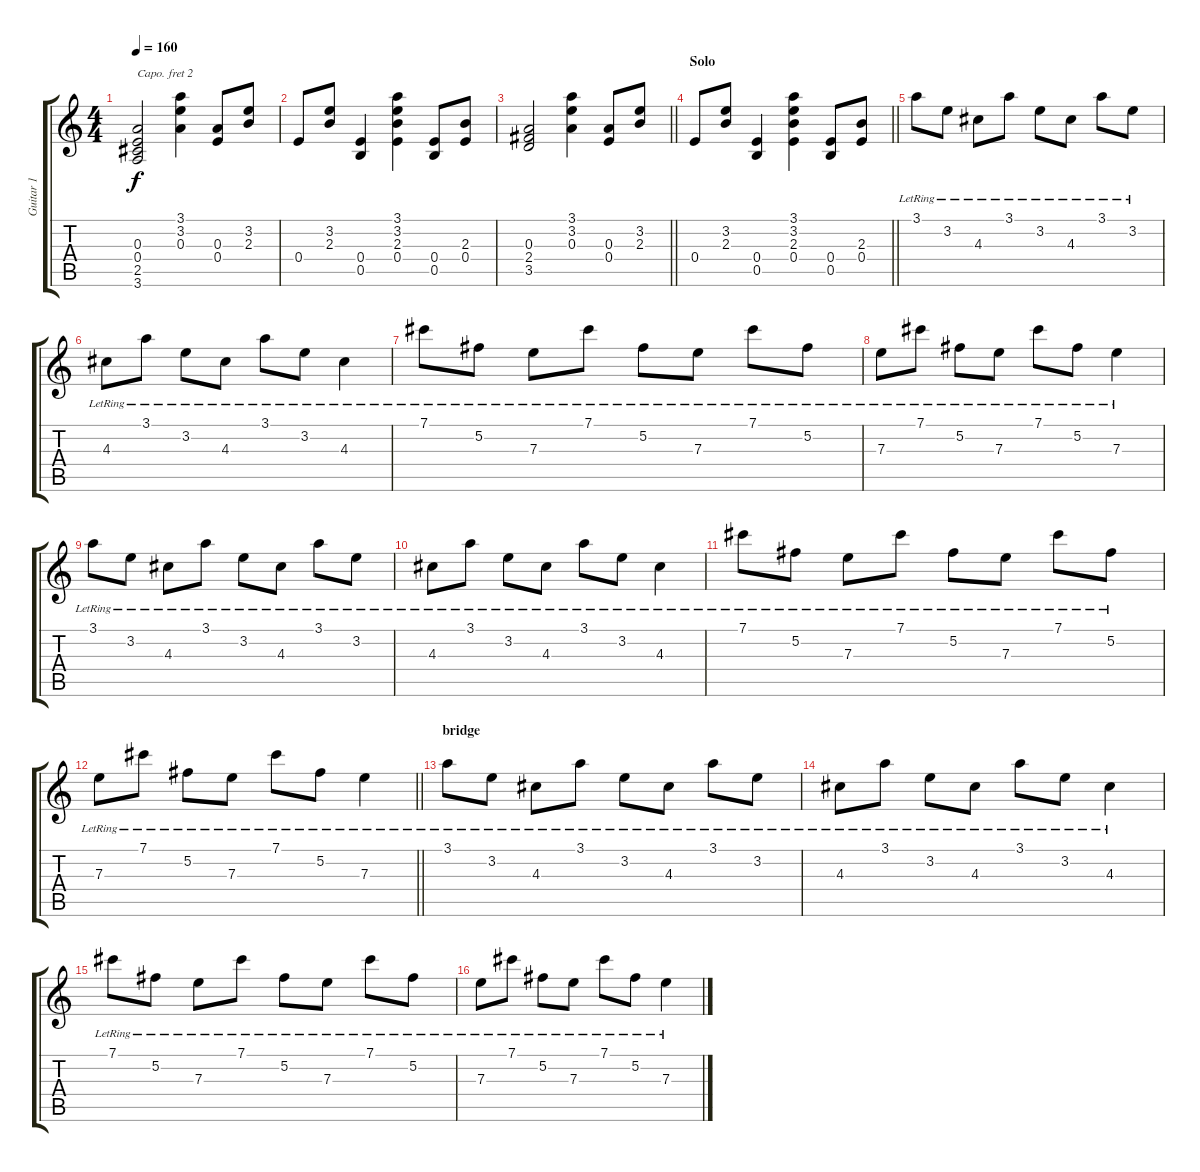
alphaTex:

\track ("Guitar 1" "Guitar 1") {instrument acousticguitarnylon}
\staff {score tabs}
\capo 2
\tuning (E4 B3 G3 D3 A2 E2) {hide}
\ts (4 4)
\tempo 160
\clef g2
\ks c
(0.3 0.4 2.5 3.6).2{dy f} (3.1 3.2 0.3).4 (0.3 0.4).8 (3.2 2.3).8 |
0.4.8 (3.2 2.3).8 (0.4 0.5).4 (3.1 3.2 2.3 0.4).4 (0.4 0.5).8 (2.3 0.4).8 |
\barLineRight lightlight
(0.3 2.4 3.5).2 (3.1 3.2 0.3).4 (0.3 0.4).8 (3.2 2.3).8 |
\section ("" "Solo")
\barLineRight lightlight
0.4.8 (3.2 2.3).8 (0.4 0.5).4 (3.1 3.2 2.3 0.4).4 (0.4 0.5).8 (2.3 0.4).8 |
3.1{lr}.8{balance 10} 3.2{lr}.8 4.3{lr}.8 3.1{lr}.8 3.2{lr}.8 4.3{lr}.8 3.1{lr}.8 3.2{lr}.8 |
4.3{lr}.8 3.1{lr}.8 3.2{lr}.8 4.3{lr}.8 3.1{lr}.8 3.2{lr}.8 4.3{lr}.4 |
7.1{lr}.8 5.2{lr}.8 7.3{lr}.8 7.1{lr}.8 5.2{lr}.8 7.3{lr}.8 7.1{lr}.8 5.2{lr}.8 |
7.3{lr}.8 7.1{lr}.8 5.2{lr}.8 7.3{lr}.8 7.1{lr}.8 5.2{lr}.8 7.3{lr}.4 |
3.1{lr}.8 3.2{lr}.8 4.3{lr}.8 3.1{lr}.8 3.2{lr}.8 4.3{lr}.8 3.1{lr}.8 3.2{lr}.8 |
4.3{lr}.8 3.1{lr}.8 3.2{lr}.8 4.3{lr}.8 3.1{lr}.8 3.2{lr}.8 4.3{lr}.4 |
7.1{lr}.8 5.2{lr}.8 7.3{lr}.8 7.1{lr}.8 5.2{lr}.8 7.3{lr}.8 7.1{lr}.8 5.2{lr}.8 |
\barLineRight lightlight
7.3{lr}.8 7.1{lr}.8 5.2{lr}.8 7.3{lr}.8 7.1{lr}.8 5.2{lr}.8 7.3{lr}.4 |
\section ("" "bridge")
3.1{lr}.8{balance 10} 3.2{lr}.8 4.3{lr}.8 3.1{lr}.8 3.2{lr}.8 4.3{lr}.8 3.1{lr}.8 3.2{lr}.8 |
4.3{lr}.8 3.1{lr}.8 3.2{lr}.8 4.3{lr}.8 3.1{lr}.8 3.2{lr}.8 4.3{lr}.4 |
7.1{lr}.8 5.2{lr}.8 7.3{lr}.8 7.1{lr}.8 5.2{lr}.8 7.3{lr}.8 7.1{lr}.8 5.2{lr}.8 |
7.3{lr}.8 7.1{lr}.8 5.2{lr}.8 7.3{lr}.8 7.1{lr}.8 5.2{lr}.8 7.3{lr}.4
